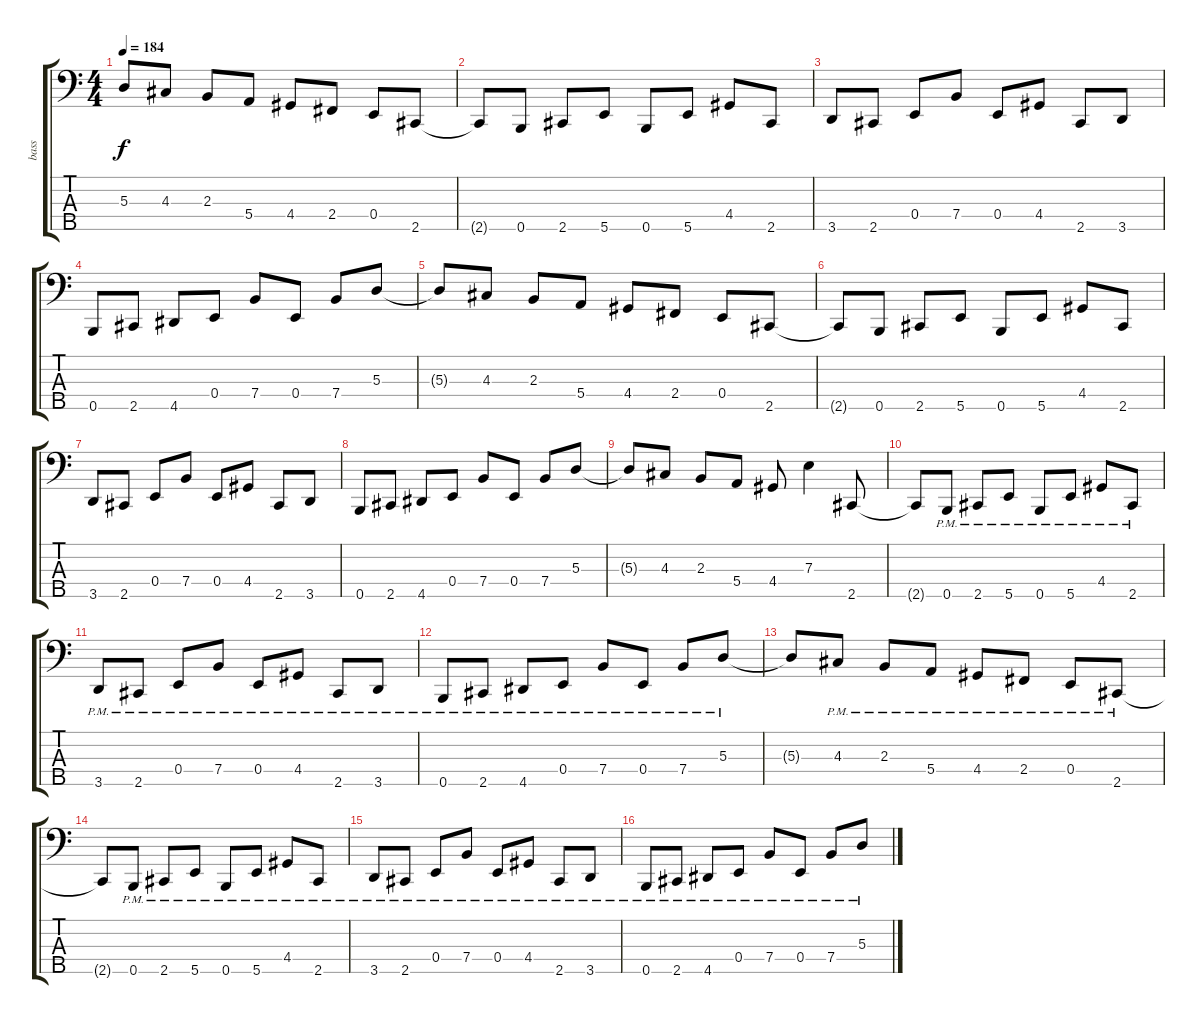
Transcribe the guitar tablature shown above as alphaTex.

\track ("bass" "bass") {instrument electricbassfinger}
\staff {score tabs}
\tuning (G2 D2 A1 E1 B0) {hide}
\ts (4 4)
\tempo 184
\clef f4
\ks c
5.3{t}.8{dy f} 4.3.8 2.3.8 5.4.8 4.4.8 2.4.8 0.4.8 2.5.8 |
2.5{t}.8 0.5.8 2.5.8 5.5.8 0.5.8 5.5.8 4.4.8 2.5.8 |
3.5.8 2.5.8 0.4.8 7.4.8 0.4.8 4.4.8 2.5.8 3.5.8 |
0.5.8 2.5.8 4.5.8 0.4.8 7.4.8 0.4.8 7.4.8 5.3.8 |
5.3{t}.8 4.3.8 2.3.8 5.4.8 4.4.8 2.4.8 0.4.8 2.5.8 |
2.5{t}.8 0.5.8 2.5.8 5.5.8 0.5.8 5.5.8 4.4.8 2.5.8 |
3.5.8 2.5.8 0.4.8 7.4.8 0.4.8 4.4.8 2.5.8 3.5.8 |
0.5.8 2.5.8 4.5.8 0.4.8 7.4.8 0.4.8 7.4.8 5.3.8 |
5.3{t}.8 4.3.8 2.3.8 5.4.8 4.4.8 7.3.4 2.5.8 |
2.5{t}.8 0.5{pm}.8 2.5{pm}.8 5.5{pm}.8 0.5{pm}.8 5.5{pm}.8 4.4{pm}.8 2.5{pm}.8 |
3.5{pm}.8 2.5{pm}.8 0.4{pm}.8 7.4{pm}.8 0.4{pm}.8 4.4{pm}.8 2.5{pm}.8 3.5{pm}.8 |
0.5{pm}.8 2.5{pm}.8 4.5{pm}.8 0.4{pm}.8 7.4{pm}.8 0.4{pm}.8 7.4{pm}.8 5.3{pm}.8 |
5.3{t}.8 4.3{pm}.8 2.3{pm}.8 5.4{pm}.8 4.4{pm}.8 2.4{pm}.8 0.4{pm}.8 2.5{pm}.8 |
2.5{t}.8 0.5{pm}.8 2.5{pm}.8 5.5{pm}.8 0.5{pm}.8 5.5{pm}.8 4.4{pm}.8 2.5{pm}.8 |
3.5{pm}.8 2.5{pm}.8 0.4{pm}.8 7.4{pm}.8 0.4{pm}.8 4.4{pm}.8 2.5{pm}.8 3.5{pm}.8 |
0.5{pm}.8 2.5{pm}.8 4.5{pm}.8 0.4{pm}.8 7.4{pm}.8 0.4{pm}.8 7.4{pm}.8 5.3{pm}.8
